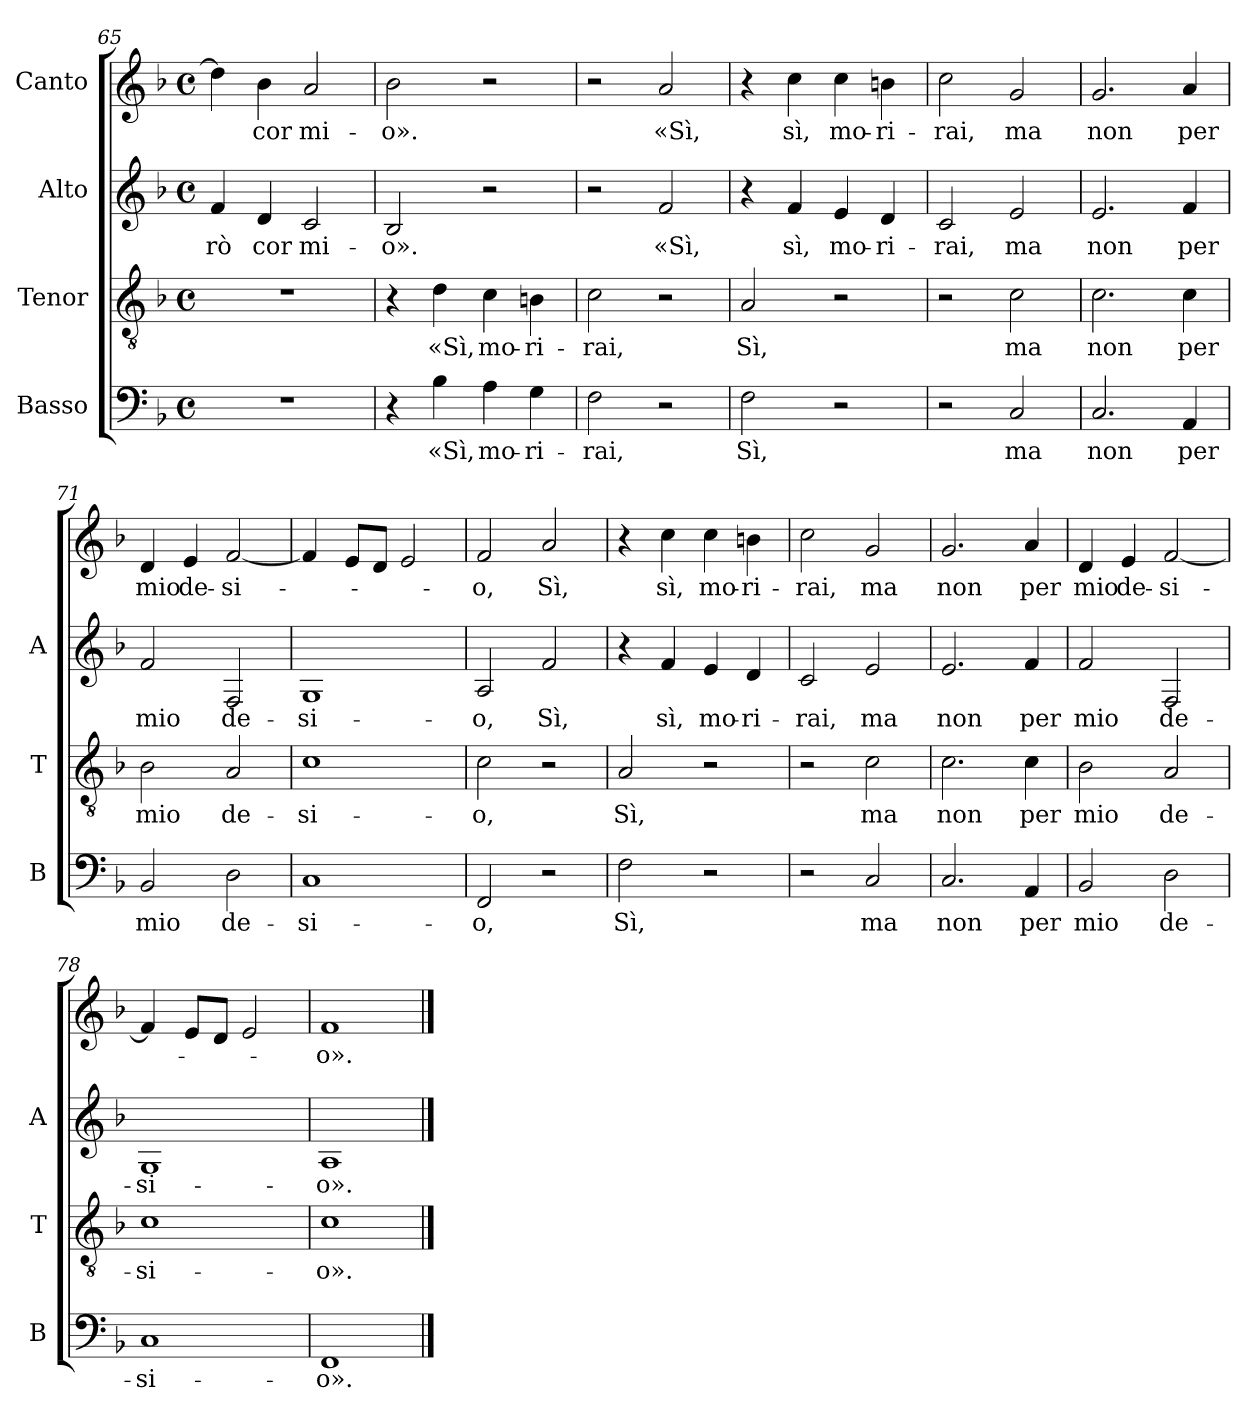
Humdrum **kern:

**kern	**text	**kern	**text	**kern	**text	**kern	**text
*part4	*part4	*part3	*part3	*part2	*part2	*part1	*part1
*staff4	*staff4	*staff3	*staff3	*staff2	*staff2	*staff1	*staff1
*I"Basso	*	*I"Tenor	*	*I"Alto	*	*I"Canto	*
*I'B	*	*I'T	*	*I'A	*	*	*
*clefF4	*	*clefGv2	*	*clefG2	*	*clefG2	*
*k[b-]	*	*k[b-]	*	*k[b-]	*	*k[b-]	*
*F:	*	*F:	*	*F:	*	*F:	*
*M4/4	*	*M4/4	*	*M4/4	*	*M4/4	*
*met(c)	*	*met(c)	*	*met(c)	*	*met(c)	*
=65	=65	=65	=65	=65	=65	=65	=65
1r	.	1r	.	4f	-rò	4dd]	.
.	.	.	.	4d	-cor	4b-	-cor
.	.	.	.	2c	mi-	2a	mi-
=66	=66	=66	=66	=66	=66	=66	=66
4r	.	4r	.	2B-	-o».	2b-	-o».
4B-	-«Sì,	4d	-«Sì,	.	.	.	.
4A	mo-	4c	mo-	2r	.	2r	.
4G	ri-	4Bn	ri-	.	.	.	.
=67	=67	=67	=67	=67	=67	=67	=67
2F	-rai,	2c	-rai,	2r	.	2r	.
2r	.	2r	.	2f	-«Sì,	2a	-«Sì,
=68	=68	=68	=68	=68	=68	=68	=68
2F	-Sì,	2A	-Sì,	4r	.	4r	.
.	.	.	.	4f	-sì,	4cc	-sì,
2r	.	2r	.	4e	mo-	4cc	mo-
.	.	.	.	4d	ri-	4bn	ri-
=69	=69	=69	=69	=69	=69	=69	=69
2r	.	2r	.	2c	-rai,	2cc	-rai,
2C	-ma	2c	-ma	2e	-ma	2g	-ma
=70	=70	=70	=70	=70	=70	=70	=70
2.C	-non	2.c	-non	2.e	-non	2.g	-non
4AA	-per	4c	-per	4f	-per	4a	-per
=71	=71	=71	=71	=71	=71	=71	=71
2BB-	-mio	2B-	-mio	2f	-mio	4d	-mio
.	.	.	.	.	.	4e	de-
2D	de-	2A	de-	2F	de-	[2f	si-
=72	=72	=72	=72	=72	=72	=72	=72
1C	si-	1c	si-	1G	si-	4f]	.
.	.	.	.	.	.	8eL	.
.	.	.	.	.	.	8dJ	.
.	.	.	.	.	.	2e	.
=73	=73	=73	=73	=73	=73	=73	=73
2FF	-o,	2c	-o,	2A	-o,	2f	-o,
2r	.	2r	.	2f	-Sì,	2a	-Sì,
=74	=74	=74	=74	=74	=74	=74	=74
2F	-Sì,	2A	-Sì,	4r	.	4r	.
.	.	.	.	4f	-sì,	4cc	-sì,
2r	.	2r	.	4e	mo-	4cc	mo-
.	.	.	.	4d	ri-	4bn	ri-
=75	=75	=75	=75	=75	=75	=75	=75
2r	.	2r	.	2c	-rai,	2cc	-rai,
2C	-ma	2c	-ma	2e	-ma	2g	-ma
=76	=76	=76	=76	=76	=76	=76	=76
2.C	-non	2.c	-non	2.e	-non	2.g	-non
4AA	-per	4c	-per	4f	-per	4a	-per
=77	=77	=77	=77	=77	=77	=77	=77
2BB-	-mio	2B-	-mio	2f	-mio	4d	-mio
.	.	.	.	.	.	4e	de-
2D	de-	2A	de-	2F	de-	[2f	si-
=78	=78	=78	=78	=78	=78	=78	=78
1C	si-	1c	si-	1G	si-	4f]	.
.	.	.	.	.	.	8eL	.
.	.	.	.	.	.	8dJ	.
.	.	.	.	.	.	2e	.
=79	=79	=79	=79	=79	=79	=79	=79
1FF	-o».	1c	-o».	1A	-o».	1f	-o».
==	==	==	==	==	==	==	==
*-	*-	*-	*-	*-	*-	*-	*-
